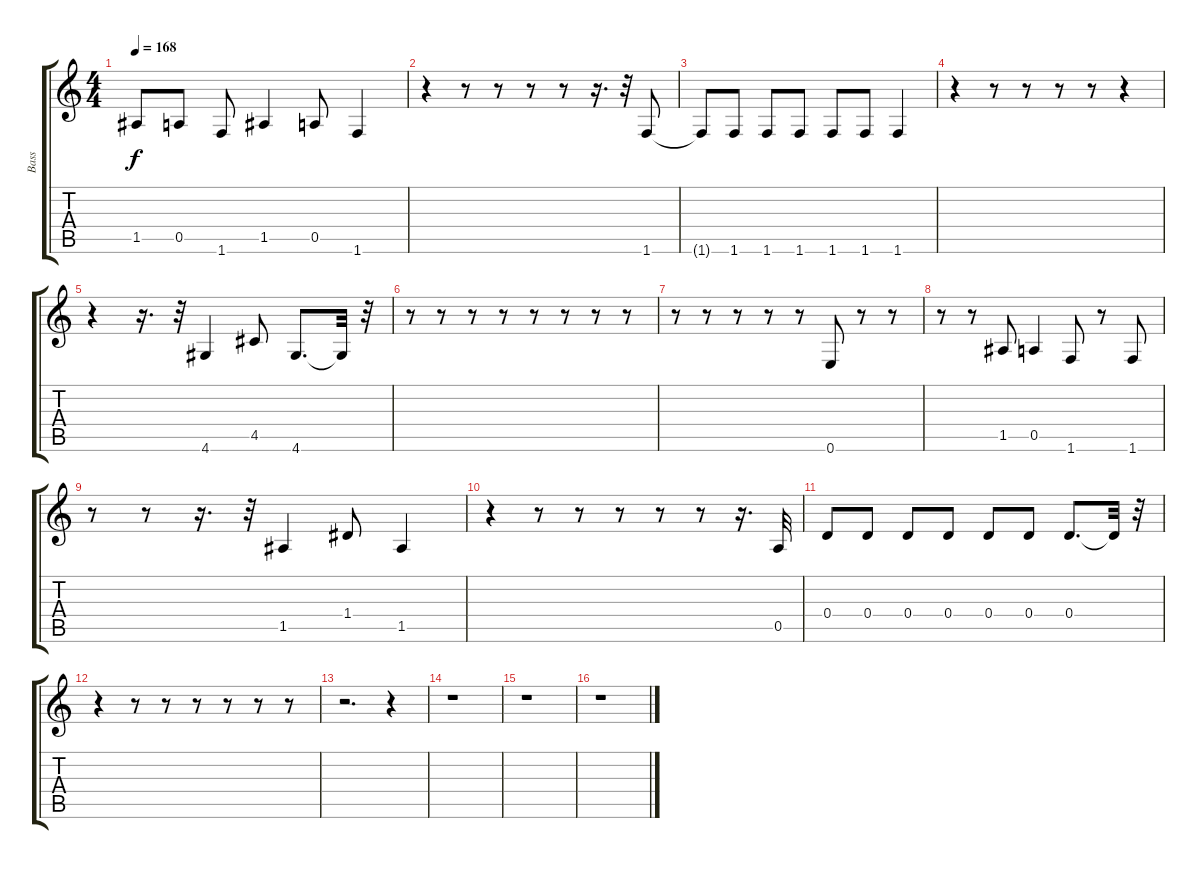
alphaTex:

\track ("Bass" "Bass") {instrument electricbasspick}
\staff {score tabs}
\tuning (E4 B3 G3 D3 A2 E2) {hide}
\ts (4 4)
\tempo 168
\clef g2
\ks c
1.5{t}.8{dy f} 0.5.8 1.6.8 1.5.4 0.5.8 1.6.4 |
r.4 r.8 r.8 r.8 r.8 r.16{d} r.32 1.6.8 |
1.6{t}.8 1.6.8 1.6.8 1.6.8 1.6.8 1.6.8 1.6.4 |
r.4 r.8 r.8 r.8 r.8 r.4 |
r.4 r.16{d} r.32 4.6.4 4.5.8 4.6.8{d} 4.6{t}.32 r.32 |
r.8 r.8 r.8 r.8 r.8 r.8 r.8 r.8 |
r.8 r.8 r.8 r.8 r.8 0.6.8 r.8 r.8 |
r.8 r.8 1.5.8 0.5.4 1.6.8 r.8 1.6.8 |
r.8 r.8 r.16{d} r.32 1.5.4 1.4.8 1.5.4 |
r.4 r.8 r.8 r.8 r.8 r.8 r.16{d} 0.5.32 |
0.4.8 0.4.8 0.4.8 0.4.8 0.4.8 0.4.8 0.4.8{d} 0.4{t}.32 r.32 |
r.4 r.8 r.8 r.8 r.8 r.8 r.8 |
r.2{d} r.4 |
r.1 |
r.1 |
r.1
